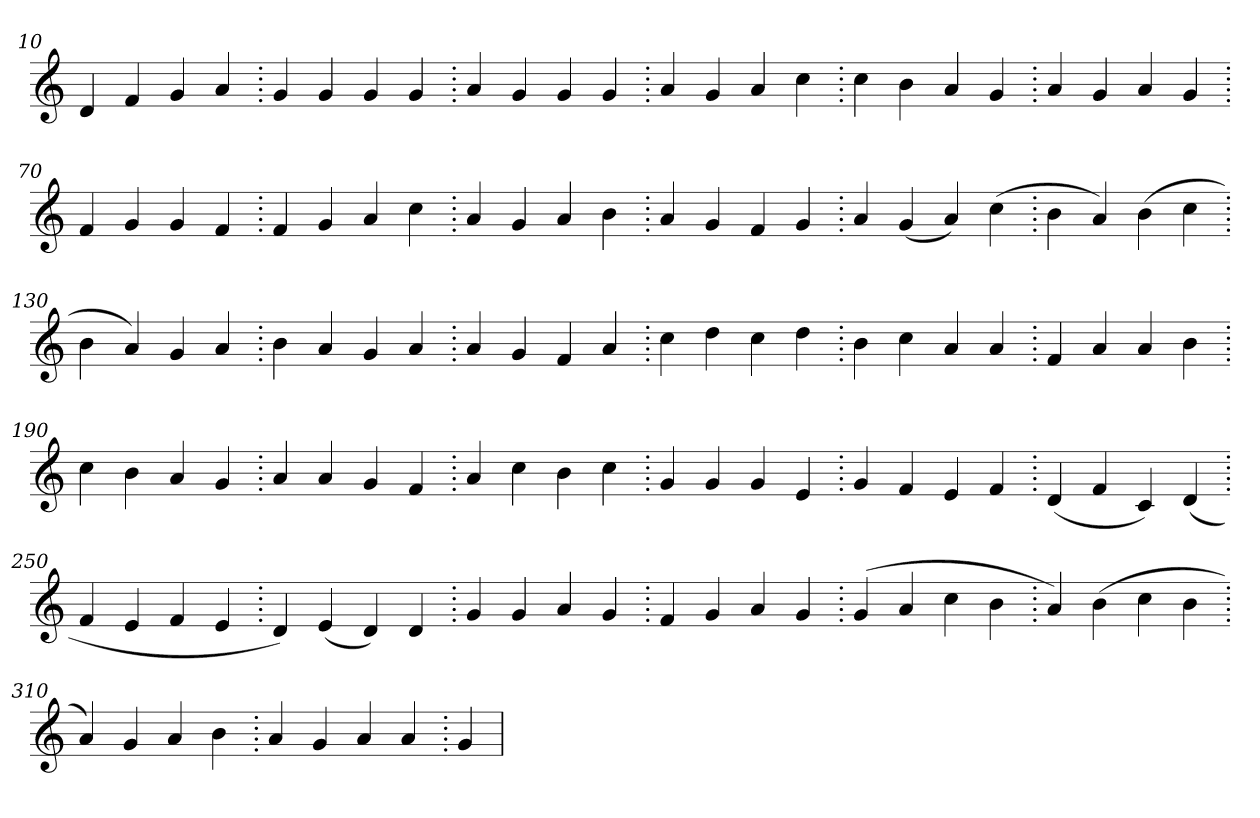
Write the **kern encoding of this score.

**kern
*part1
*staff1
*clefG2
=10.
4d
4f
4g
4a
=20.
4g
4g
4g
4g
=30.
4a
4g
4g
4g
=40.
4a
4g
4a
4cc
=50.
4cc
4b
4a
4g
=60.
4a
4g
4a
4g
=70.
4f
4g
4g
4f
=80.
4f
4g
4a
4cc
=90.
4a
4g
4a
4b
=100.
4a
4g
4f
4g
=110.
4a
(>4g
4a)
(>4cc
=120.
4b
4a)
(>4b
4cc
=130.
4b
4a)
4g
4a
=140.
4b
4a
4g
4a
=150.
4a
4g
4f
4a
=160.
4cc
4dd
4cc
4dd
=170.
4b
4cc
4a
4a
=180.
4f
4a
4a
4b
=190.
4cc
4b
4a
4g
=200.
4a
4a
4g
4f
=210.
4a
4cc
4b
4cc
=220.
4g
4g
4g
4e
=230.
4g
4f
4e
4f
=240.
(>4d
4f
4c)
(>4d
=250.
4f
4e
4f
4e
=260.
4d)
(>4e
4d)
4d
=270.
4g
4g
4a
4g
=280.
4f
4g
4a
4g
=290.
(>4g
4a
4cc
4b
=300.
4a)
(>4b
4cc
4b
=310.
4a)
4g
4a
4b
=320.
4a
4g
4a
4a
=330.
4g
=
*-
